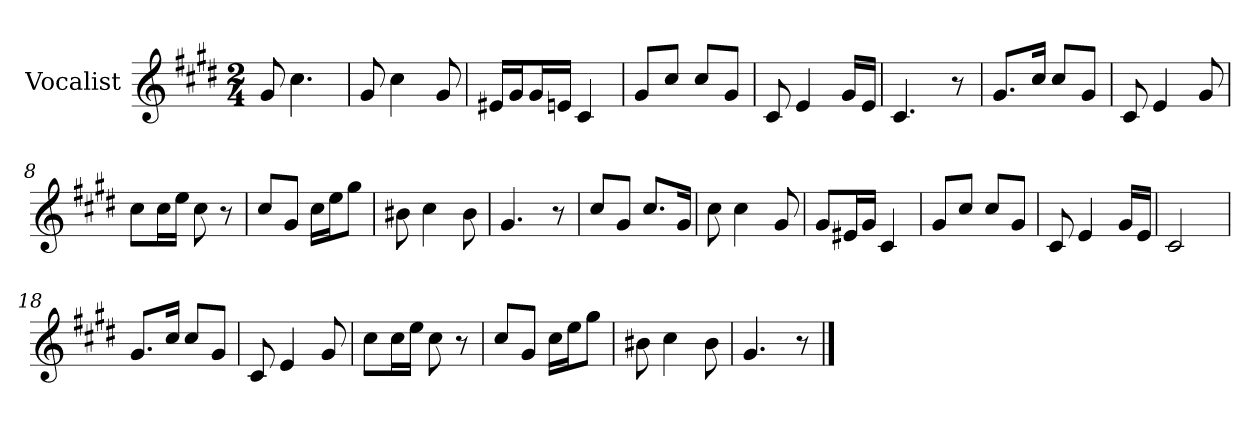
**kern
*part1
*staff1
*I"Vocalist
*k[f#c#g#d#]
*E:
*M2/4
=
8g#
4.cc#
=1
8g#
4cc#
8g#
=2
16e#XLL
16g#J
16g#L
16enJJ
4c#
=3
8g#L
8cc#J
8cc#L
8g#J
=4
8c#
4e
16g#LL
16eJJ
=5
4.c#
8r
=6
8.g#L
16cc#Jk
8cc#L
8g#J
=7
8c#
4e
8g#
=8
8cc#L
16cc#L
16eeJJ
8cc#
8r
=9
8cc#L
8g#J
16cc#LL
16eeJ
8gg#J
=10
8b#X
4cc#
8b#
=11
4.g#
8r
=12
8cc#L
8g#J
8.cc#L
16g#Jk
=13
8cc#
4cc#
8g#
=14
8g#L
16e#XL
16g#JJ
4c#
=15
8g#L
8cc#J
8cc#L
8g#J
=16
8c#
4e
16g#LL
16eJJ
=17
2c#
=18
8.g#L
16cc#Jk
8cc#L
8g#J
=19
8c#
4e
8g#
=20
8cc#L
16cc#L
16eeJJ
8cc#
8r
=21
8cc#L
8g#J
16cc#LL
16eeJ
8gg#J
=22
8b#X
4cc#
8b#
=23
4.g#
8r
==
*-
